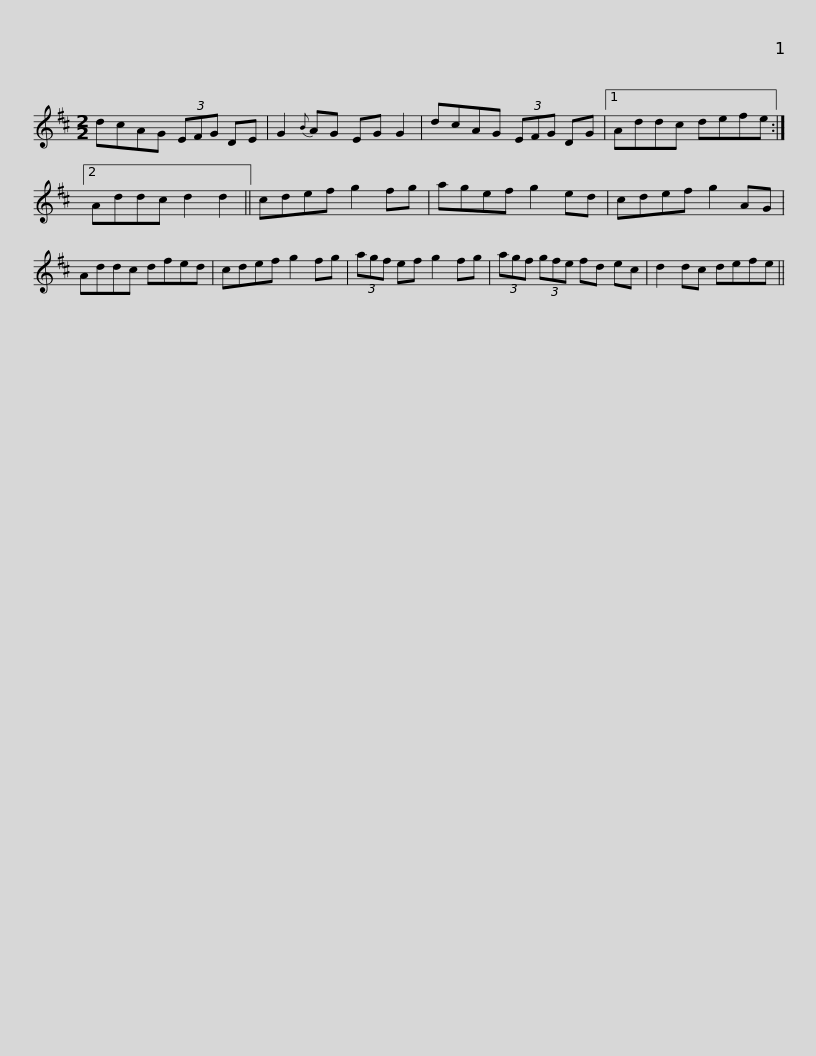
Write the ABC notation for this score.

X:1
L:1/8
M:2/2
I:linebreak $
K:D
V:1 treble
V:1
 dcAG (3EFG DE | G2{B} AG EG G2 | dcAG (3EFG DG |1 Addc defe :|2 Addc d2 d2 ||$ %5
 cdef g2 fg | agef g2 ed | cdef g2 AG | Addc dfed | cdef g2 fg | %10
 (3agf ef g2 fg |$ (3agf (3gfe fd ec | d2 dc defe || %13
